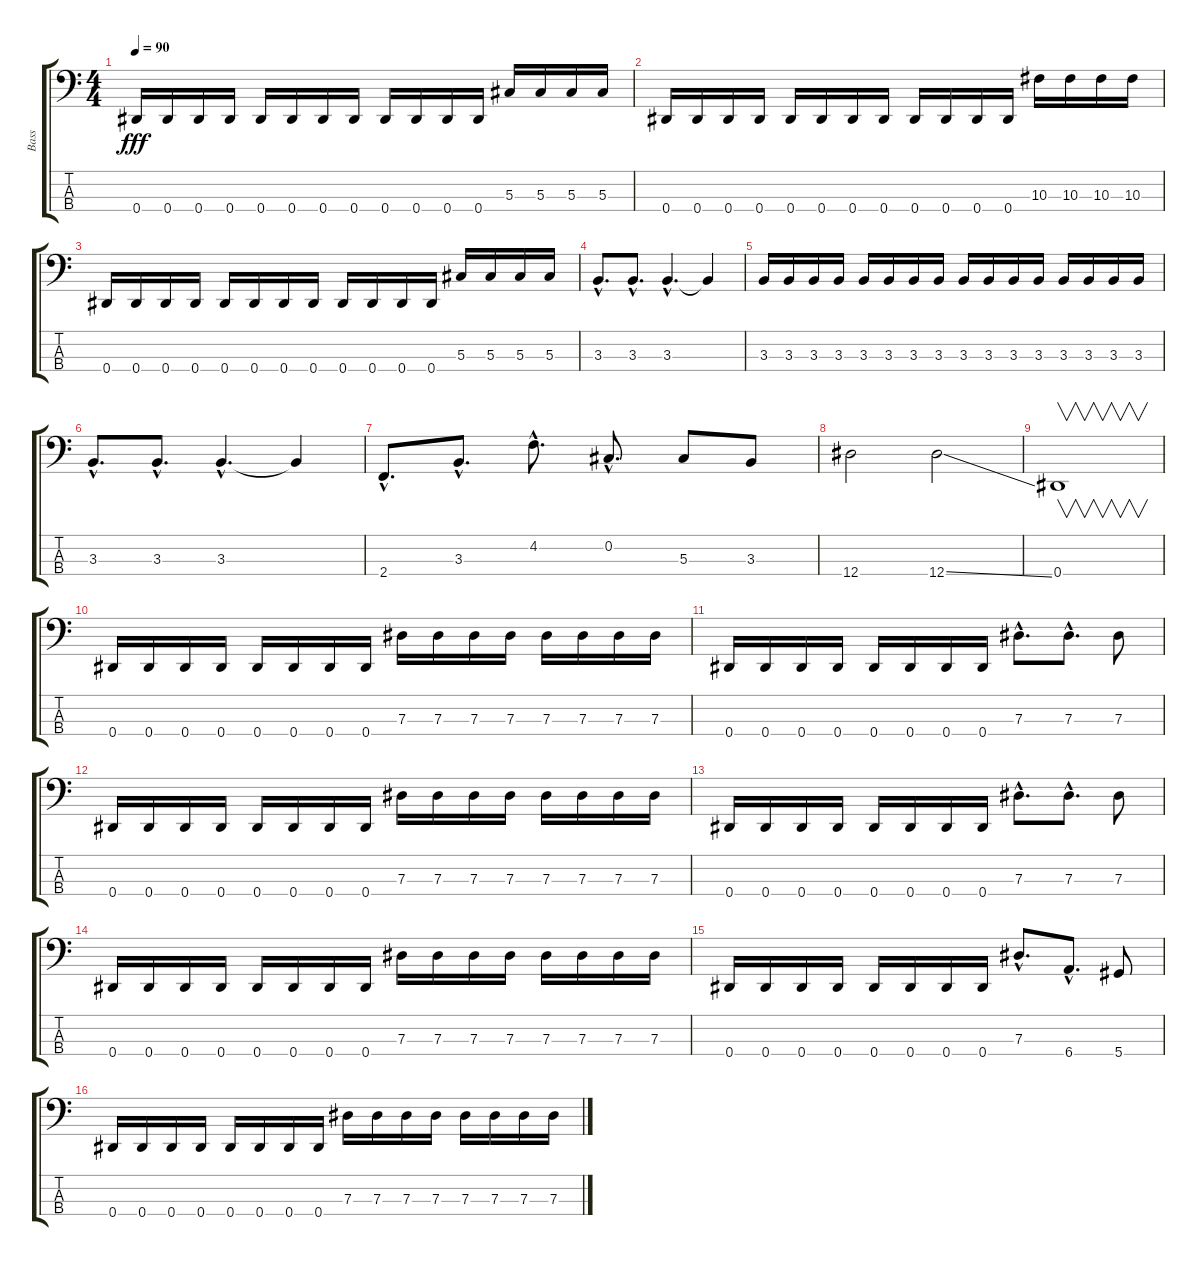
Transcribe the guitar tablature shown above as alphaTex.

\track ("Bass" "Bass") {instrument slapbass1}
\staff {score tabs}
\tuning (Gb2 Db2 Ab1 Eb1) {hide}
\ts (4 4)
\tempo 90
\clef f4
\ks c
0.4.16{dy fff} 0.4.16 0.4.16 0.4.16 0.4.16 0.4.16 0.4.16 0.4.16 0.4.16 0.4.16 0.4.16 0.4.16 5.3.16 5.3.16 5.3.16 5.3.16 |
0.4.16 0.4.16 0.4.16 0.4.16 0.4.16 0.4.16 0.4.16 0.4.16 0.4.16 0.4.16 0.4.16 0.4.16 10.3.16 10.3.16 10.3.16 10.3.16 |
0.4.16 0.4.16 0.4.16 0.4.16 0.4.16 0.4.16 0.4.16 0.4.16 0.4.16 0.4.16 0.4.16 0.4.16 5.3.16 5.3.16 5.3.16 5.3.16 |
3.3{hac}.8{d} 3.3{hac}.8{d} 3.3{hac}.4{d} 3.3{t}.4 |
3.3.16 3.3.16 3.3.16 3.3.16 3.3.16 3.3.16 3.3.16 3.3.16 3.3.16 3.3.16 3.3.16 3.3.16 3.3.16 3.3.16 3.3.16 3.3.16 |
3.3{hac}.8{d} 3.3{hac}.8{d} 3.3{hac}.4{d} 3.3{t}.4 |
2.4{hac}.8{d} 3.3{hac}.8{d} 4.2{hac}.8{d} 0.2{hac}.8{d} 5.3.8 3.3.8 |
12.4.2 12.4{ss}.2 |
0.4.1{v} |
0.4.16 0.4.16 0.4.16 0.4.16 0.4.16 0.4.16 0.4.16 0.4.16 7.3.16 7.3.16 7.3.16 7.3.16 7.3.16 7.3.16 7.3.16 7.3.16 |
0.4.16 0.4.16 0.4.16 0.4.16 0.4.16 0.4.16 0.4.16 0.4.16 7.3{hac}.8{d} 7.3{hac}.8{d} 7.3.8 |
0.4.16 0.4.16 0.4.16 0.4.16 0.4.16 0.4.16 0.4.16 0.4.16 7.3.16 7.3.16 7.3.16 7.3.16 7.3.16 7.3.16 7.3.16 7.3.16 |
0.4.16 0.4.16 0.4.16 0.4.16 0.4.16 0.4.16 0.4.16 0.4.16 7.3{hac}.8{d} 7.3{hac}.8{d} 7.3.8 |
0.4.16 0.4.16 0.4.16 0.4.16 0.4.16 0.4.16 0.4.16 0.4.16 7.3.16 7.3.16 7.3.16 7.3.16 7.3.16 7.3.16 7.3.16 7.3.16 |
0.4.16 0.4.16 0.4.16 0.4.16 0.4.16 0.4.16 0.4.16 0.4.16 7.3{hac}.8{d} 6.4{hac}.8{d} 5.4.8 |
0.4.16 0.4.16 0.4.16 0.4.16 0.4.16 0.4.16 0.4.16 0.4.16 7.3.16 7.3.16 7.3.16 7.3.16 7.3.16 7.3.16 7.3.16 7.3.16
